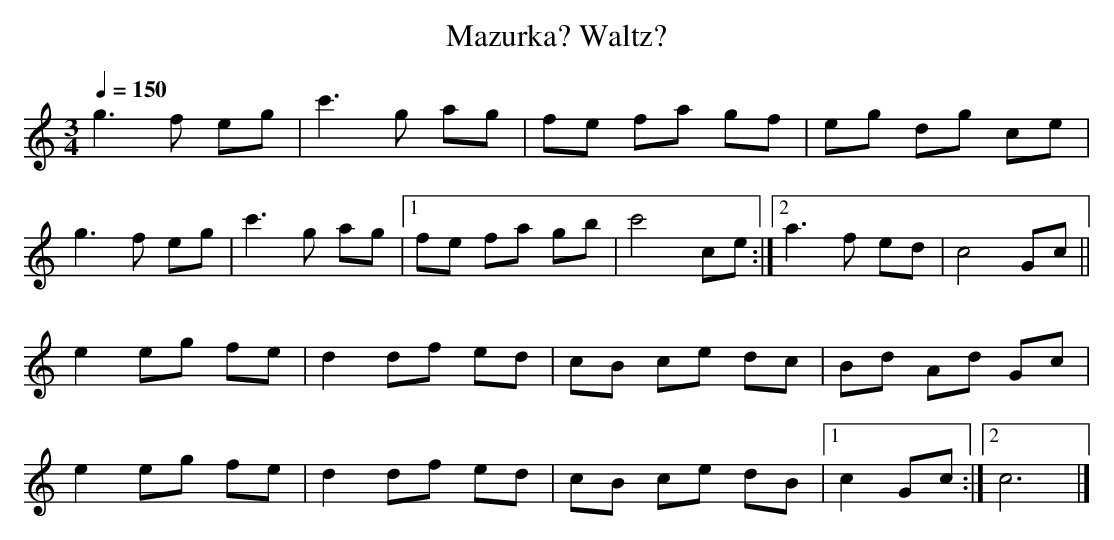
X:1
T:Mazurka? Waltz?
L:1/8
M:3/4
Q:1/4=150
K:C
g3f eg|c'3g ag|fe fa gf|eg dg ce|
g3f eg|c'3g ag|1 fe fa gb|c'4 ce:|2 a3f ed|c4 Gc||
e2 eg fe|d2 df ed|cB ce dc|Bd Ad Gc|
e2 eg fe|d2 df ed|cB ce dB|1 c2 Gc:|2 c6|]
